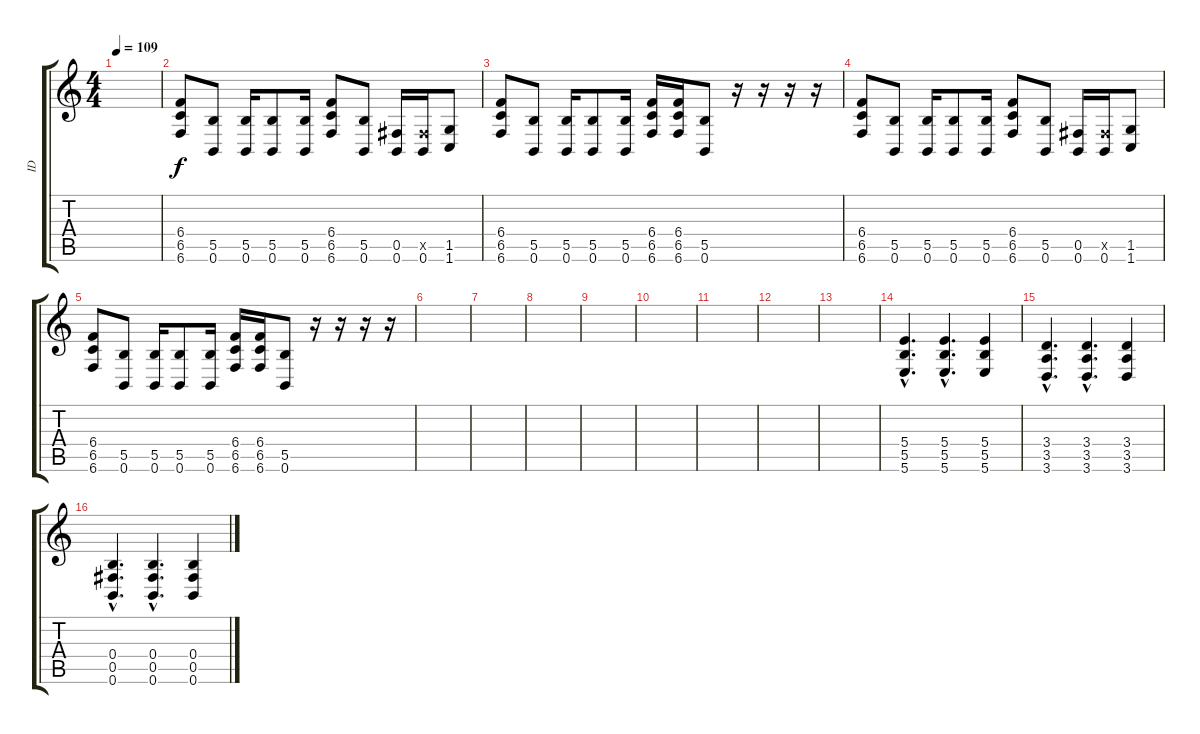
\track ("ID" "ID") {instrument overdrivenguitar}
\staff {score tabs}
\tuning (Db4 Ab3 E3 B2 Gb2 B1) {hide}
\ts (4 4)
\tempo 109
\clef g2
\ks c
|
(6.4 6.5 6.6).8 (5.5 0.6).8 (5.5 0.6).16 (5.5 0.6).8 (5.5 0.6).16 (6.4 6.5 6.6).8 (5.5 0.6).8 (0.5 0.6).16 (0.5{x} 0.6).16 (1.5 1.6).8 |
(6.4 6.5 6.6).8 (5.5 0.6).8 (5.5 0.6).16 (5.5 0.6).8 (5.5 0.6).16 (6.4 6.5 6.6).16 (6.4 6.5 6.6).16 (5.5 0.6).8 r.16 r.16 r.16 r.16 |
(6.4 6.5 6.6).8 (5.5 0.6).8 (5.5 0.6).16 (5.5 0.6).8 (5.5 0.6).16 (6.4 6.5 6.6).8 (5.5 0.6).8 (0.5 0.6).16 (0.5{x} 0.6).16 (1.5 1.6).8 |
(6.4 6.5 6.6).8 (5.5 0.6).8 (5.5 0.6).16 (5.5 0.6).8 (5.5 0.6).16 (6.4 6.5 6.6).16 (6.4 6.5 6.6).16 (5.5 0.6).8 r.16 r.16 r.16 r.16 |
|
|
|
|
|
|
|
|
(5.4{hac} 5.5{hac} 5.6{hac}).4{d} (5.4{hac} 5.5{hac} 5.6{hac}).4{d} (5.4 5.5 5.6).4 |
(3.4{hac} 3.5{hac} 3.6{hac}).4{d} (3.4{hac} 3.5{hac} 3.6{hac}).4{d} (3.4 3.5 3.6).4 |
(0.4{hac} 0.5{hac} 0.6{hac}).4{d} (0.4{hac} 0.5{hac} 0.6{hac}).4{d} (0.4 0.5 0.6).4
